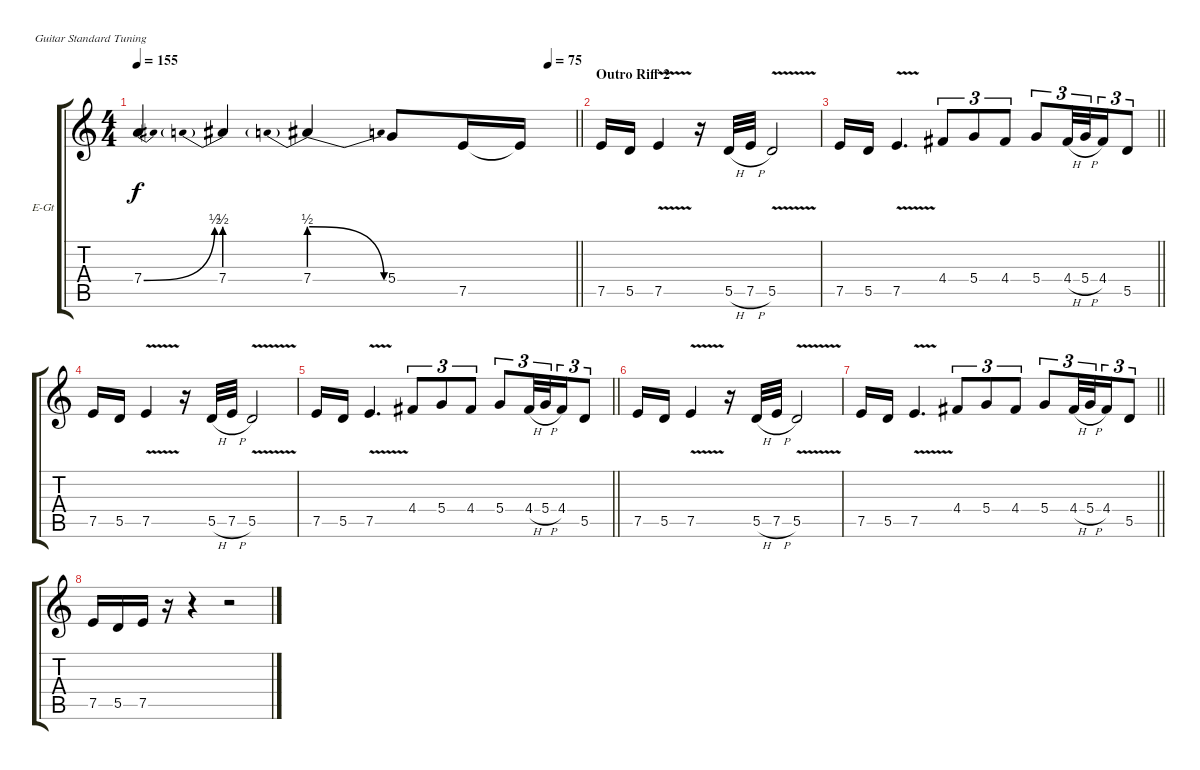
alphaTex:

\bracketExtendMode groupsimilarinstruments
\firstSystemTrackNameOrientation horizontal
\otherSystemsTrackNameOrientation horizontal
\track ("Guitar (Tony Iommi)" "E-Gt") {instrument distortionguitar}
\staff {score tabs}
\tuning (E4 B3 G3 D3 A2 E2)
\ts (4 4)
\tempo 155
\tempo (75 0.9375)
\clef g2
\barLineRight lightlight
\ks c
7.4{be (bend 0 0 60 2)}.4{dy f} 7.4{be (prebend 0 2 60 2)}.4 7.4{be (prebendrelease 0 2 60 0)}.4 5.4.8 7.5.16 7.5{t}.16 |
\section ("" "Outro Riff 2")
7.5.16 5.5.16 7.5{v}.4 r.16 5.5{h}.32 7.5{h}.32 5.5{v}.2 |
\barLineRight lightlight
7.5.16 5.5.16 7.5{v}.4{d} 4.4.8{tu (3 2)} 5.4.8{tu (3 2)} 4.4.8{tu (3 2)} 5.4.8{tu (3 2)} 4.4{h}.32{tu (3 2)} 5.4{h}.32{tu (3 2) beam merge} 4.4.16{tu (3 2)} 5.5.8{tu (3 2)} |
7.5.16 5.5.16 7.5{v}.4 r.16 5.5{h}.32 7.5{h}.32 5.5{v}.2 |
\barLineRight lightlight
7.5.16 5.5.16 7.5{v}.4{d} 4.4.8{tu (3 2)} 5.4.8{tu (3 2)} 4.4.8{tu (3 2)} 5.4.8{tu (3 2)} 4.4{h}.32{tu (3 2)} 5.4{h}.32{tu (3 2) beam merge} 4.4.16{tu (3 2)} 5.5.8{tu (3 2)} |
7.5.16 5.5.16 7.5{v}.4 r.16 5.5{h}.32 7.5{h}.32 5.5{v}.2 |
\barLineRight lightlight
7.5.16 5.5.16 7.5{v}.4{d} 4.4.8{tu (3 2)} 5.4.8{tu (3 2)} 4.4.8{tu (3 2)} 5.4.8{tu (3 2)} 4.4{h}.32{tu (3 2)} 5.4{h}.32{tu (3 2) beam merge} 4.4.16{tu (3 2)} 5.5.8{tu (3 2)} |
7.5.16 5.5.16 7.5.16 r.16 r.4 r.2
